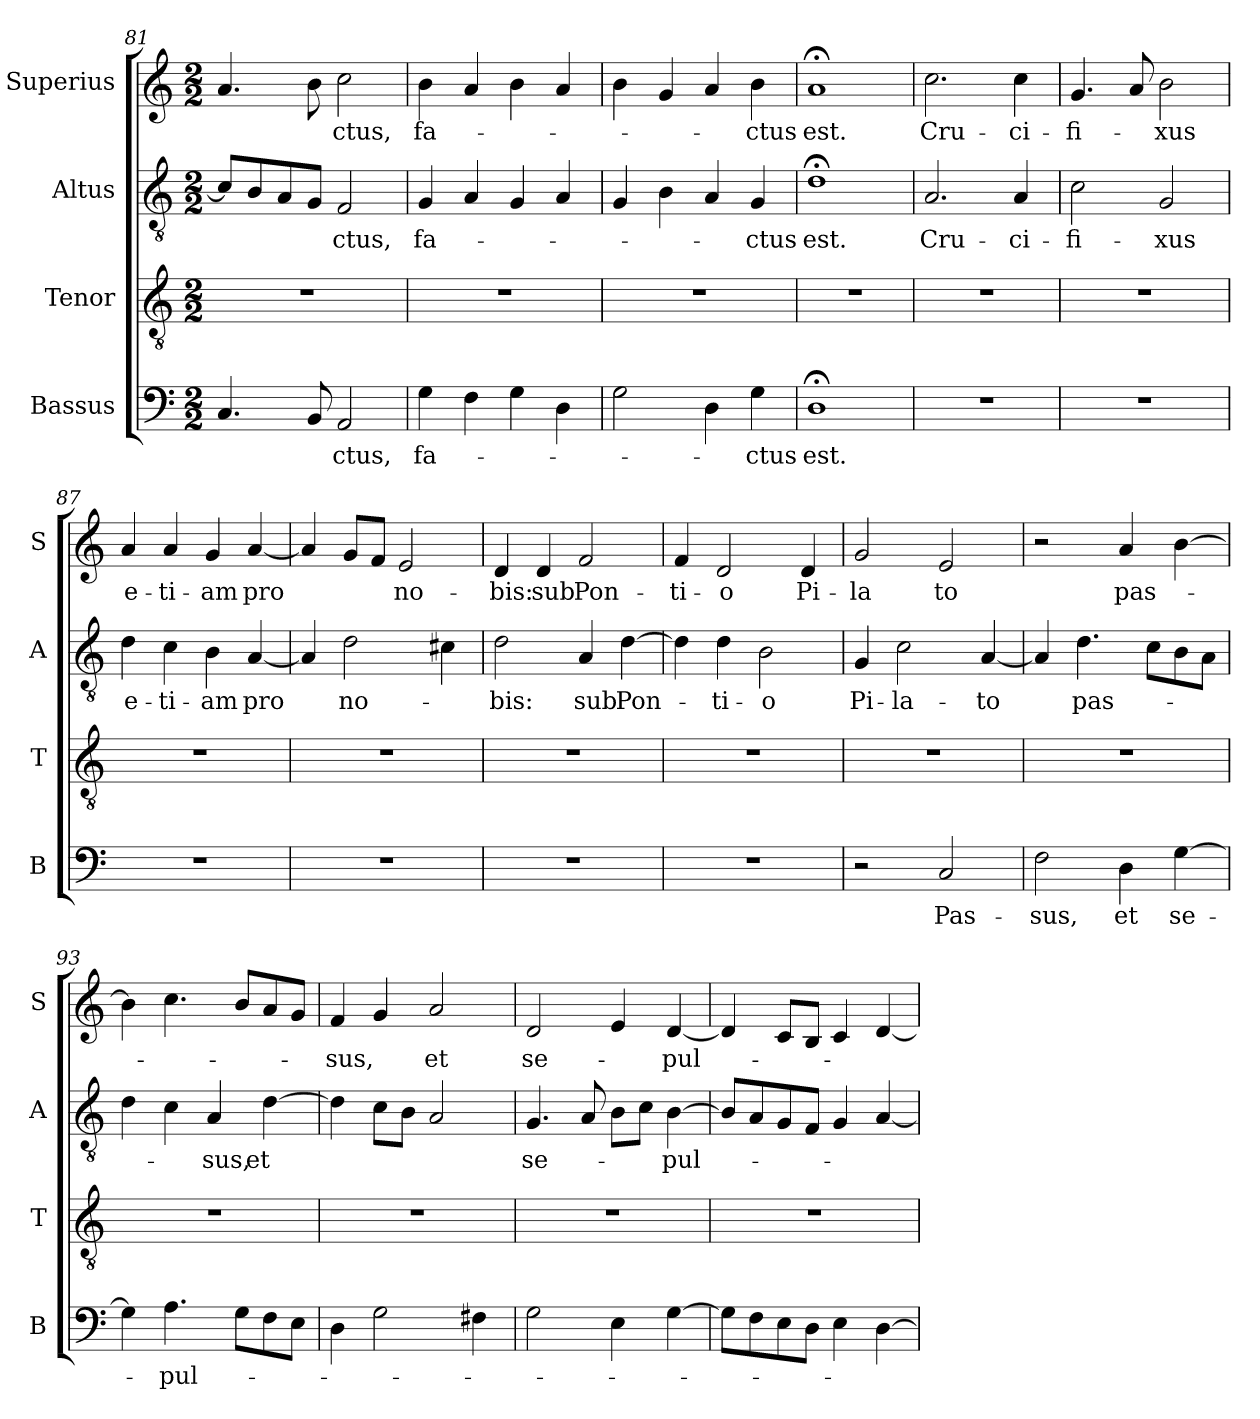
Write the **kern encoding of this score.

**kern	**text	**kern	**kern	**text	**kern	**text
*part4	*part4	*part3	*part2	*part2	*part1	*part1
*staff4	*staff4	*staff3	*staff2	*staff2	*staff1	*staff1
*I"Bassus	*	*I"Tenor	*I"Altus	*	*I"Superius	*
*I'B	*	*I'T	*I'A	*	*I'S	*
*clefF4	*	*clefGv2	*clefGv2	*	*clefG2	*
*k[]	*	*k[]	*k[]	*	*k[]	*
*M2/2	*	*M2/2	*M2/2	*	*M2/2	*
=81	=81	=81	=81	=81	=81	=81
4.C	.	1r	8cL]	.	4.a	.
.	.	.	8B	.	.	.
.	.	.	8A	.	.	.
8BB	.	.	8GJ	.	8b	.
2AA	-ctus,	.	2F	-ctus,	2cc	-ctus,
=82	=82	=82	=82	=82	=82	=82
!	!LO:LY:i	!	!	!LO:LY:i	!	!LO:LY:i
4G	fa-	1r	4G	fa-	4b	fa-
4F	.	.	4A	.	4a	.
4G	.	.	4G	.	4b	.
4D	.	.	4A	.	4a	.
=83	=83	=83	=83	=83	=83	=83
2G	.	1r	4G	.	4b	.
.	.	.	4B	.	4g	.
4D	.	.	4A	.	4a	.
!	!LO:LY:i	!	!	!LO:LY:i	!	!LO:LY:i
4G	-ctus	.	4G	-ctus	4b	-ctus
=84	=84	=84	=84	=84	=84	=84
1D;<	est.	1r	1d;<	est.	1a;<	est.
=85	=85	=85	=85	=85	=85	=85
1r	.	1r	2.A	Cru-	2.cc	Cru-
.	.	.	4A	-ci-	4cc	-ci-
=86	=86	=86	=86	=86	=86	=86
1r	.	1r	2c	-fi-	4.g	-fi-
.	.	.	.	.	8a	.
.	.	.	2G	-xus	2b	-xus
=87	=87	=87	=87	=87	=87	=87
1r	.	1r	4d	e-	4a	e-
.	.	.	4c	-ti-	4a	-ti-
.	.	.	4B	-am	4g	-am
.	.	.	[4A	pro	[4a	pro
=88	=88	=88	=88	=88	=88	=88
1r	.	1r	4A]	.	4a]	.
.	.	.	2d	no-	8gL	.
.	.	.	.	.	8fJ	.
.	.	.	.	.	2e	no-
.	.	.	4c#i	.	.	.
=89	=89	=89	=89	=89	=89	=89
1r	.	1r	2d	-bis:	4d	-bis:
.	.	.	.	.	4d	sub
.	.	.	4A	sub	2f	Pon-
.	.	.	[4d	Pon-	.	.
=90	=90	=90	=90	=90	=90	=90
1r	.	1r	4d]	.	4f	-ti-
.	.	.	4d	-ti-	2d	-o
.	.	.	2B	-o	.	.
.	.	.	.	.	4d	Pi-
=91	=91	=91	=91	=91	=91	=91
2r	.	1r	4G	Pi-	2g	-la
.	.	.	2c	-la-	.	.
2C	Pas-	.	.	.	2e	to
.	.	.	[4A	-to	.	.
=92	=92	=92	=92	=92	=92	=92
2F	-sus,	1r	4A]	.	2r	.
.	.	.	4.d	pas-	.	.
4D	et	.	.	.	4a	pas-
.	.	.	8cL	.	.	.
[4G	se-	.	8B	.	[4b	.
.	.	.	8AJ	.	.	.
=93	=93	=93	=93	=93	=93	=93
4G]	.	1r	4d	.	4b]	.
4.A	-pul-	.	4c	.	4.cc	.
.	.	.	4A	-sus,	.	.
8GL	.	.	.	.	8bL	.
8F	.	.	[4d	et	8a	.
8EJ	.	.	.	.	8gJ	.
=94	=94	=94	=94	=94	=94	=94
4D	.	1r	4d]	.	4f	-sus,
2G	.	.	8cL	.	4g	.
.	.	.	8BJ	.	.	.
.	.	.	2A	.	2a	et
4F#X	.	.	.	.	.	.
=95	=95	=95	=95	=95	=95	=95
2G	.	1r	4.G	se-	2d	se-
.	.	.	8A	.	.	.
4E	.	.	8BL	.	4e	.
.	.	.	8cJ	.	.	.
[4G	.	.	[4B	-pul-	[4d	-pul-
=96	=96	=96	=96	=96	=96	=96
8GL]	.	1r	8BL]	.	4d]	.
8F	.	.	8A	.	.	.
8E	.	.	8G	.	8cL	.
8DJ	.	.	8FJ	.	8BJ	.
4E	.	.	4G	.	4c	.
[4D	.	.	[4A	.	[4d	.
=	=	=	=	=	=	=
*-	*-	*-	*-	*-	*-	*-
